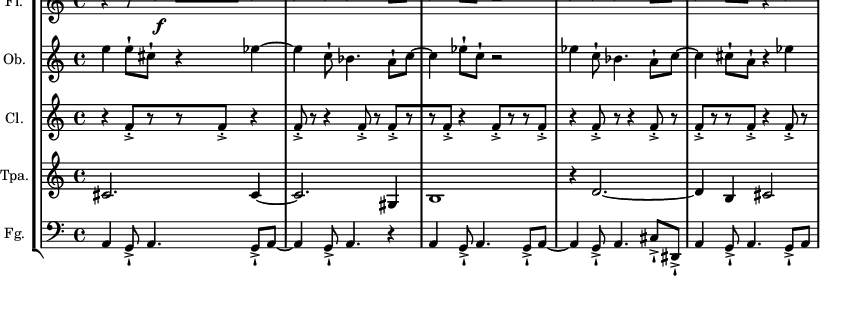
\version "2.10.33"

\include "../config/lib.ly"

#(set-global-staff-size 12.5)

global = {
  \time 4/4
  \set Score.currentBarNumber = #257
  \bar ""
  \bracketUp
}

flauta = {
  \relative c'' {
    r4 r8. c'16\f( ees des fis e g4~
    g4) e8\st fis4. cis8\st e~
    e4 g8\st e\st r2
    g4 e8\st fis4. cis8\st e~
    e4 e8\st cis\st r4 g'~
  }
}

oboe = {
  \relative c'' {
    e4 e8\st cis\st r4 ees4~
    ees4 c8\st bes4. a8\st c~
    c4 ees8\st c\st r2
    ees4 c8\st bes4. a8\st c~
    c4 cis8\st a\st r4 ees'4~
  }
}

clarinete = {
  \relative c' {
    r4 ees8-.->[ r r ees-.->] r4
    ees8-.-> r8 r4 ees8-.-> r ees8-.->[ r
    r ees8-.->] r4 ees8-.->[ r r ees8-.->]
    r4 ees8-.-> r r4 ees8-.-> r
    %% repete padrão
    ees8-.->[ r r ees8-.->] r4 ees8-.-> r
  }
}

trompa = {
  \relative c {
    fis2. fis4~
    fis2. cis4
    e1
    r4 g2.~
    g4 e fis2
  }
}

fagote = {
  \clef bass
  \relative c {
    a4 g8->\st a4. g8->\st a~
    a4 g8->\st a4. r4
    a4 g8->\st a4. g8->\st a~
    a4 g8->\st a4. cis8->\st dis,->\st
    a'4 g8->\st a4. g8->\st a~
  }
}

\score {
  \new StaffGroup <<
    \new Staff <<
      \set Staff.instrumentName = \markup {\hcenter-in #5 "Fl."}
      \global
      \flauta
    >>
    \new Staff <<
      \set Staff.instrumentName = \markup {\hcenter-in #5 "Ob."}
      \global
      \oboe
    >>
    \new Staff <<
      \set Staff.instrumentName = \markup {\hcenter-in #5 "Cl."}
      \global
      \transpose c d {
        \clarinete
      }
    >>
    \new Staff <<
      \set Staff.instrumentName = \markup {\hcenter-in #5 "Tpa."}
      \global
      \transpose c g {
        \trompa
      }
    >>
    \new Staff <<
      \set Staff.instrumentName = \markup {\hcenter-in #5 "Fg."}
      \global
      \fagote
    >>
  >>
  \layout {
    \context {
      \Staff \consists "Horizontal_bracket_engraver"
    }
  }
}
\paper {
  paper-width = 14.6\cm
  paper-height = 5.7\cm
  line-width = 13.5\cm
  top-margin = -1\cm
  left-margin = .7\cm
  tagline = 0
  print-page-number = #'nil
  head-separation = -1\cm
  indent = #0
}
